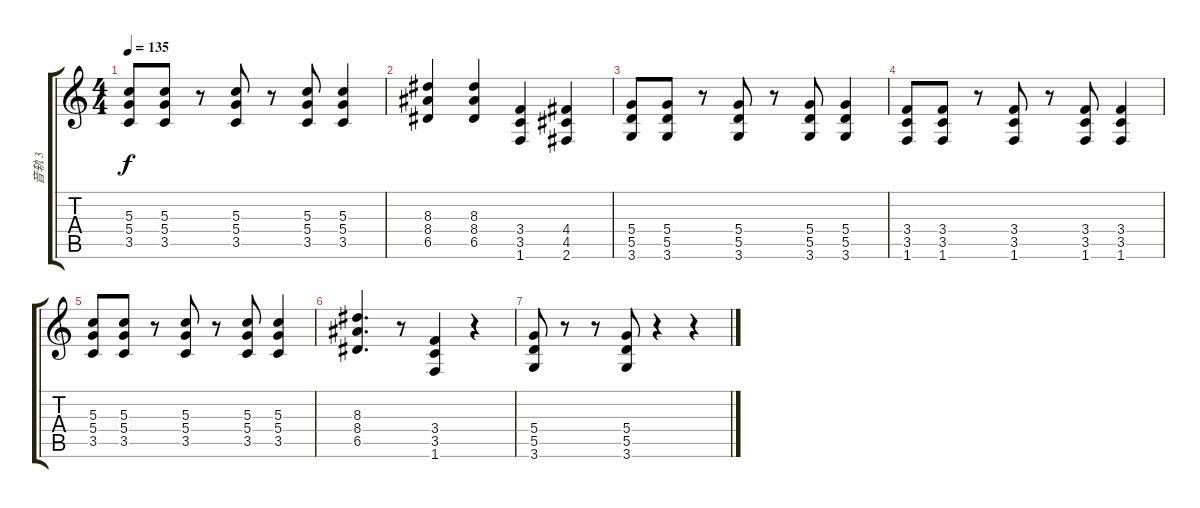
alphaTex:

\track ("音轨 3" "音轨 3") {instrument overdrivenguitar}
\staff {score tabs}
\tuning (E4 B3 G3 D3 A2 E2) {hide}
\ts (4 4)
\tempo 135
\clef g2
\ks c
(5.3 5.4 3.5).8{dy f} (5.3 5.4 3.5).8 r.8 (5.3 5.4 3.5).8 r.8 (5.3 5.4 3.5).8 (5.3 5.4 3.5).4 |
(8.3 8.4 6.5).4 (8.3 8.4 6.5).4 (3.4 3.5 1.6).4 (4.4 4.5 2.6).4 |
(5.4 5.5 3.6).8 (5.4 5.5 3.6).8 r.8 (5.4 5.5 3.6).8 r.8 (5.4 5.5 3.6).8 (5.4 5.5 3.6).4 |
(3.4 3.5 1.6).8 (3.4 3.5 1.6).8 r.8 (3.4 3.5 1.6).8 r.8 (3.4 3.5 1.6).8 (3.4 3.5 1.6).4 |
(5.3 5.4 3.5).8 (5.3 5.4 3.5).8 r.8 (5.3 5.4 3.5).8 r.8 (5.3 5.4 3.5).8 (5.3 5.4 3.5).4 |
(8.3 8.4 6.5).4{d} r.8 (3.4 3.5 1.6).4 r.4 |
(5.4 5.5 3.6).8 r.8 r.8 (5.4 5.5 3.6).8 r.4 r.4
